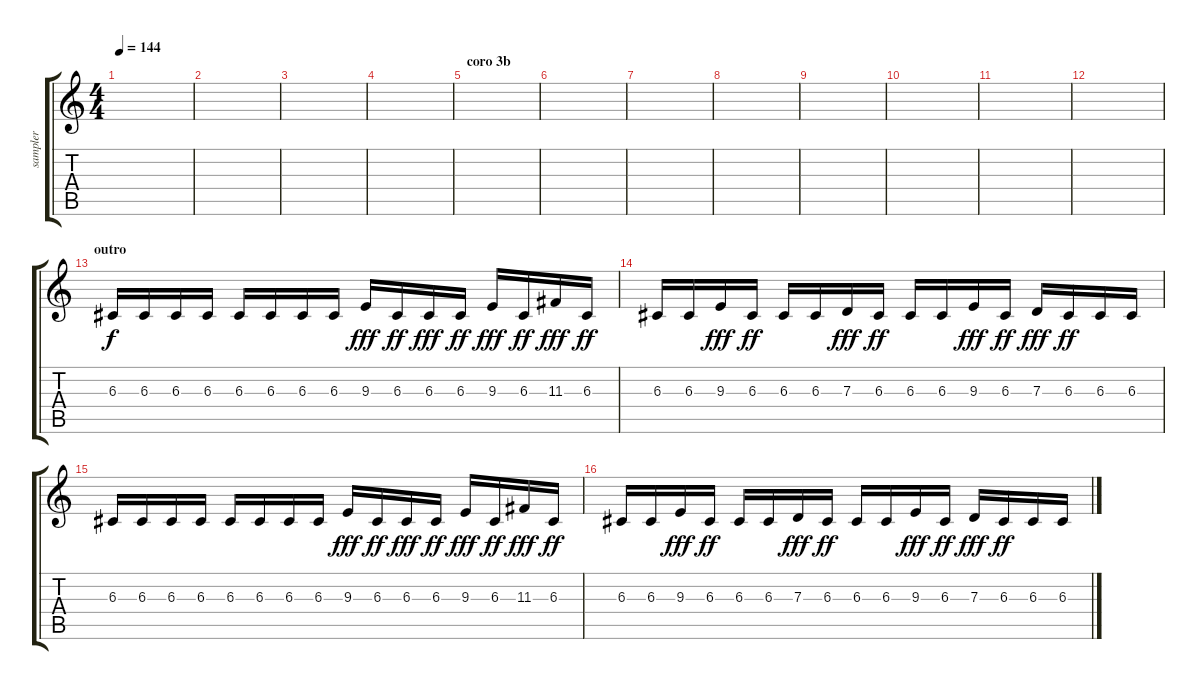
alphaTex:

\track ("sampler" "sampler") {instrument pizzicatostrings}
\staff {score tabs}
\tuning (E4 B3 G3 D3 A2 E2) {hide}
\ts (4 4)
\tempo 144
\clef g2
\ks c
|
|
|
|
\section ("" "coro 3b")
|
|
|
|
|
|
|
|
\section ("" "outro")
6.3.16 6.3.16 6.3.16 6.3.16 6.3.16 6.3.16 6.3.16 6.3.16 9.3.16{dy fff} 6.3.16{dy ff} 6.3.16{dy fff} 6.3.16{dy ff} 9.3.16{dy fff} 6.3.16{dy ff} 11.3.16{dy fff} 6.3.16{dy ff} |
6.3.16 6.3.16 9.3.16{dy fff} 6.3.16{dy ff} 6.3.16 6.3.16 7.3.16{dy fff} 6.3.16{dy ff} 6.3.16 6.3.16 9.3.16{dy fff} 6.3.16{dy ff} 7.3.16{dy fff} 6.3.16{dy ff} 6.3.16 6.3.16 |
6.3.16 6.3.16 6.3.16 6.3.16 6.3.16 6.3.16 6.3.16 6.3.16 9.3.16{dy fff} 6.3.16{dy ff} 6.3.16{dy fff} 6.3.16{dy ff} 9.3.16{dy fff} 6.3.16{dy ff} 11.3.16{dy fff} 6.3.16{dy ff} |
6.3.16 6.3.16 9.3.16{dy fff} 6.3.16{dy ff} 6.3.16 6.3.16 7.3.16{dy fff} 6.3.16{dy ff} 6.3.16 6.3.16 9.3.16{dy fff} 6.3.16{dy ff} 7.3.16{dy fff} 6.3.16{dy ff} 6.3.16 6.3.16
